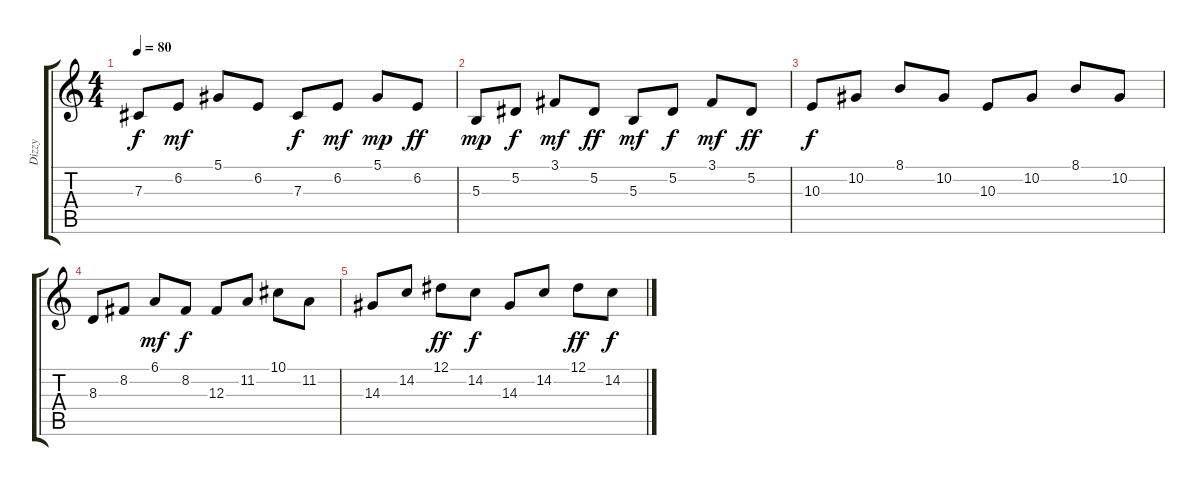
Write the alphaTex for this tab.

\track ("Dizzy" "Dizzy") {instrument acousticgrandpiano}
\staff {score tabs}
\tuning (Eb4 Bb3 Gb3 Db3 Ab2 Eb2) {hide}
\ts (4 4)
\tempo 80
\clef g2
\ks c
7.3.8{dy f} 6.2.8{dy mf} 5.1.8 6.2.8 7.3.8{dy f} 6.2.8{dy mf} 5.1.8{dy mp} 6.2.8{dy ff} |
5.3.8{dy mp} 5.2.8{dy f} 3.1.8{dy mf} 5.2.8{dy ff} 5.3.8{dy mf} 5.2.8{dy f} 3.1.8{dy mf} 5.2.8{dy ff} |
10.3.8{dy f} 10.2.8 8.1.8 10.2.8 10.3.8 10.2.8 8.1.8 10.2.8 |
8.3.8 8.2.8 6.1.8{dy mf} 8.2.8{dy f} 12.3.8 11.2.8 10.1.8 11.2.8 |
14.3.8 14.2.8 12.1.8{dy ff} 14.2.8{dy f} 14.3.8 14.2.8 12.1.8{dy ff} 14.2.8{dy f}
